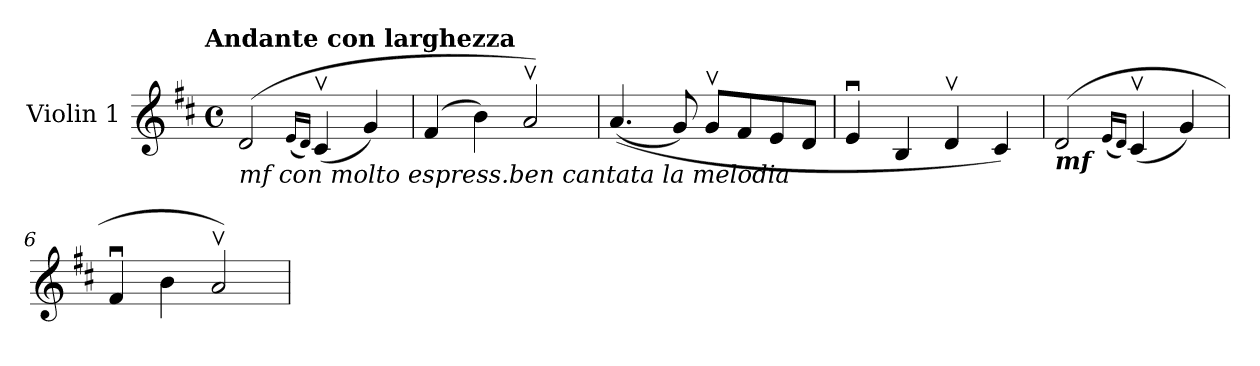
**kern
*part1
*staff1
*I"Violin 1
*I'Vln
*clefG2
*k[f#c#]
!!LO:TX:omd:t=Andante con larghezza
*M4/4
*met(c)
*MM120
=1
!LO:TX:b:i:t=mf con molto espress.ben cantata la melodia
(>2d/
(<16qqe/LL
16qqd/JJ)
(<4c#v/
4g/)
=2
(<4f#/
4b\)
2av/)
=3
(<(<4.a/
8g/)
8gv/L
8f#/
8e/
8d/J
=4
4eu/
4B/
4dv/
4c#/)
=5
!LO:TX:b:Bi:t=mf
(>2d/
(<16qqe/LL
16qqd/JJ)
(<4c#v/
4g/)
=6
4f#u/
4b\
2av/)
=
*-
